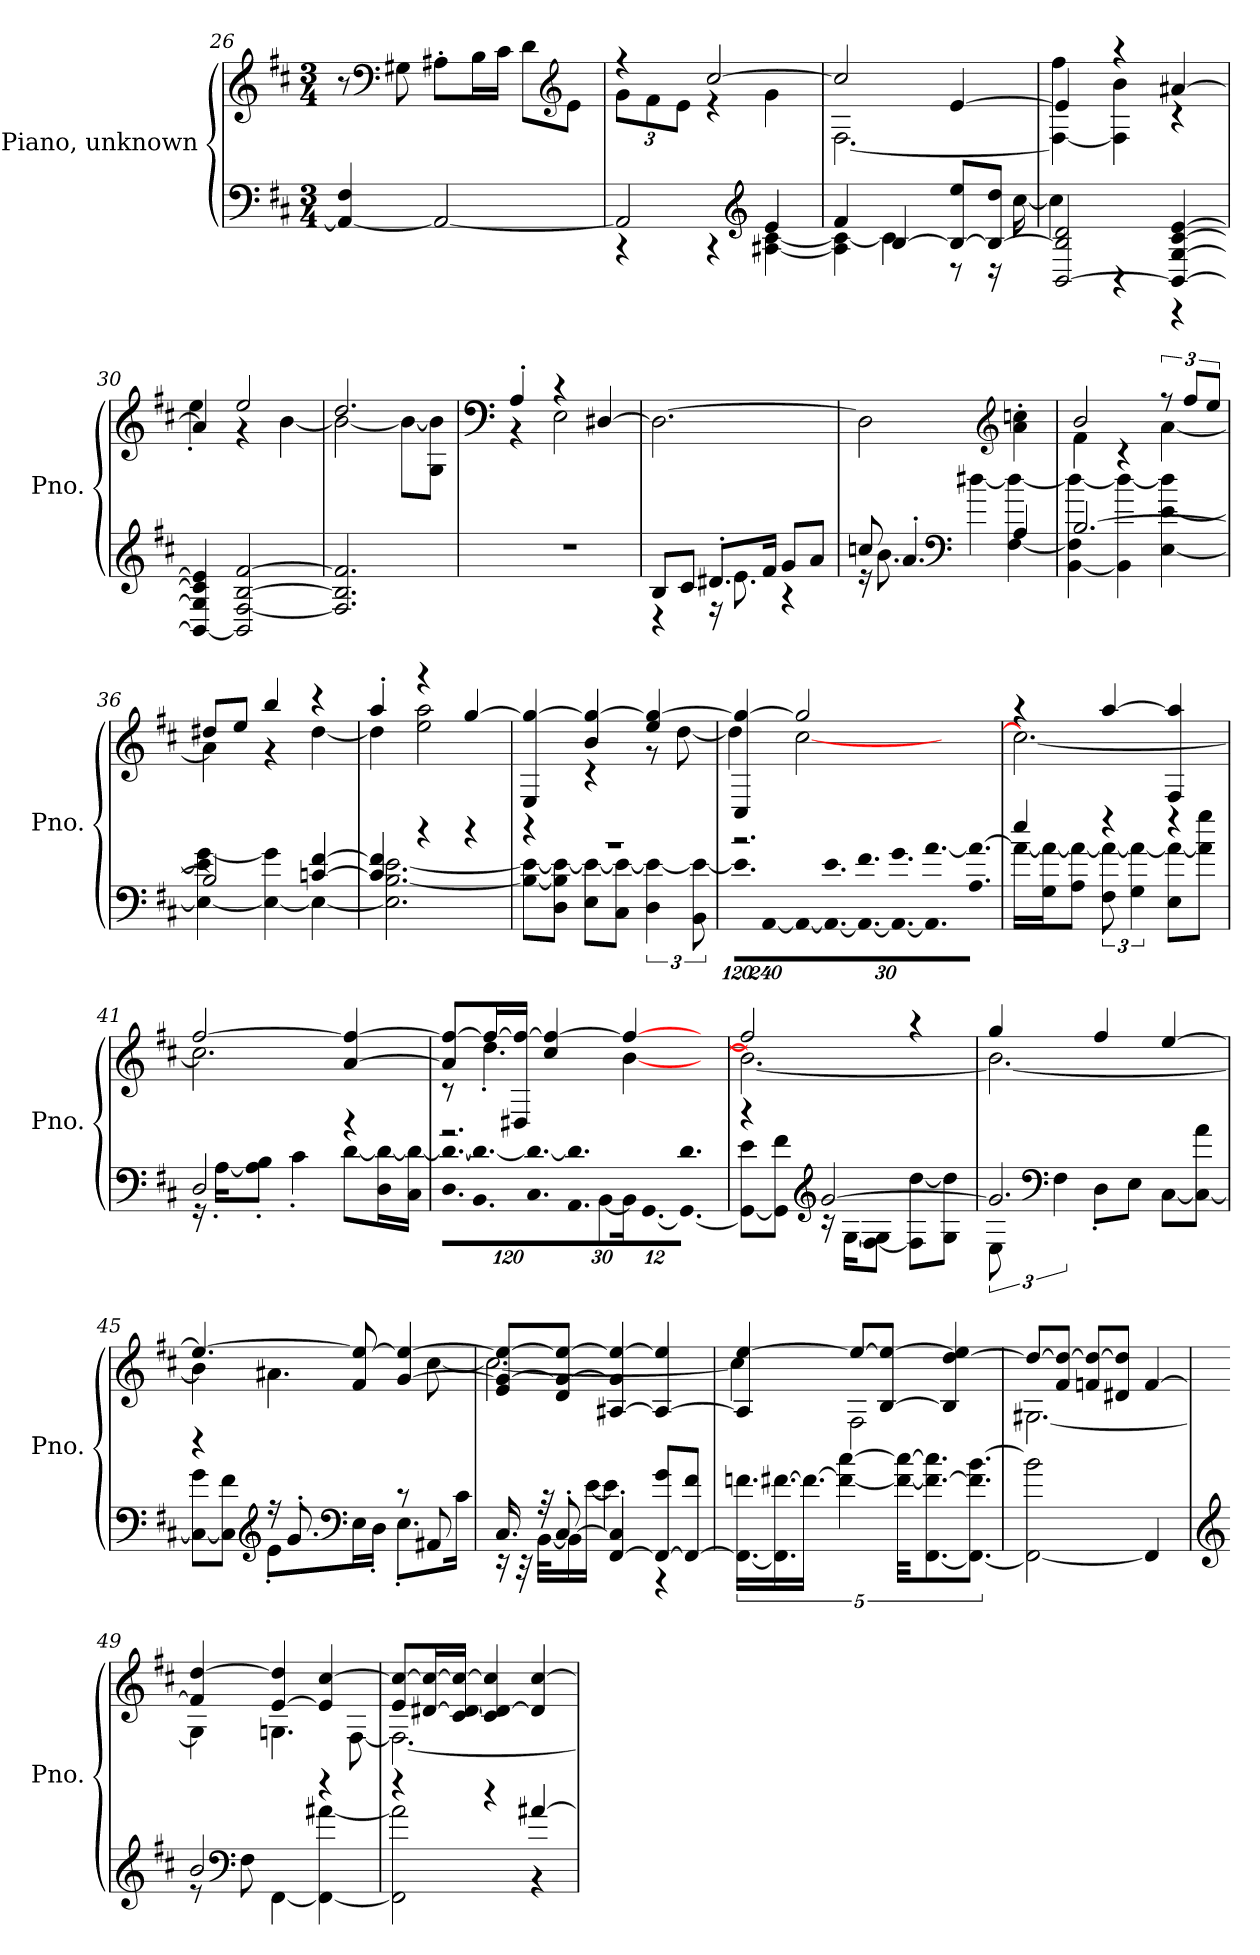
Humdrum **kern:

**kern	**kern
*part1	*part1
*staff2	*staff1
*I"Piano, unknown	*
*I'Pno.	*
*clefF4	*clefG2
*k[f#c#]	*k[f#c#]
*M3/4	*M3/4
=26	=26
4AA#/_ 4F#/	8r
*	*clefF4
.	8G#X\
2AA#/_	8A#X'\L
.	16B\L
.	16c#\JJ
.	8d\L
*	*clefG2
.	8e\J
=27	=27
*^	*^
*	*	*	*Xbrackettup
2AA#/]	4r	4r	12g\L
.	.	.	12f#\
.	.	.	12e\J
.	4r	[2cc#/	4r
*clefG2	*	*	*
4e/	[4A#X\ [4c#\	.	4g\
!!LO:LB:g=z	!!
=28	=28	=28	=28
4f#/	4A#\] 4c#\_	2cc#/]	[2.F#\
[4B/	4c#\]	.	.
8B/_ 8ee/L	8r	[4e/	.
8B/_ 8dd/J	16r	.	.
.	[16cc#\	.	.
=29	=29	=29	=29
[2BB/ 2B/] 2d/	4cc#\]	4e/]	4F#\_ 4ff#\
.	4r	4r	4F#\] 4b\
4BB/_ [4G/ [4c#/ [4e/	4r	[4a#X/	4r
*v	*v	*	*
=30	=30	=30
4BB/_ 4G/] 4c#/] 4e/]	4a#/]	4ee'\
2BB/] [2F#/ [2B/ [2f#/	2ee/	4r
.	.	[4b\
=31	=31	=31
2.F#/] 2.B/] 2.f#/]	2.dd/	2b\_
.	.	8b\L_
.	.	8G\ 8b\]J
=32	=32	=32
*	*clefF4	*
2.r	4A'/	4r
.	4r	2E\
.	[4D#X/	.
*	*v	*v
=33	=33
*^	*
8B/L	4r	2.D#\_
8c#/J	.	.
8.d#X'/L	16r	.
.	8.e\	.
16f#/Jk	.	.
8g/L	4r	.
8a/J	.	.
!!LO:PB:g=z
=34	=34	=34
8ccn/	16r	2D#\]
.	8.b\	.
4.a'/	.	.
*clefF4	*	*
.	[4dd#X\	.
*	*	*clefG2
4A/	[4F#\ 4dd#\_	4a\' 4ccn\'
=35	=35	=35
*	*	*^
[2.B/	[4BB\ 4F#\] 4dd#\_	2b/	4f#\
.	4BB\] 4dd#\_	.	4r
*	*	*brackettup	*
.	[4E\ [4e\ 4dd#\]	12r	[4a\
.	.	12ff#/L	.
.	.	12ee/J	.
=36	=36	=36	=36
2B/]	4E\_ 4e\] [4g\	8dd#X/L	4a\]
.	.	8ee/J	.
.	4E\_ 4g\]	4bb/	4r
[4cn/ [4f#/	4E\_	4r	[4dd#\
=37	=37	=37	=37
4c/] 4f#/]	2.E\] [2.B\ [2.e\	4aa'/	4dd#\]
4r	.	4r	2ee\ 2aa\
4r	.	[4gg/	.
=38	=38	=38	=38
2.r	8B\_ 8e\_L	4E/ 4gg/_	4r
.	8D\ 8B\] 8e\_J	.	.
.	8E\ 8e\_L	4b/ 4gg/_	4r
.	8C#\ 8e\_J	.	.
.	6D\ 6e\_	4ee/ 4gg/_	8r
.	.	.	[8dd\
.	12BB\ 12e\_	.	.
!!LO:LB:g=z	!!
=39	=39	=39	=39
*	*Xbrackettup	*	*
!	!LO:N:vis=16.	!	!
2.r	960%103e\KL]	4C#/ 4gg/_	4dd\]
!	!LO:N:vis=8	!	!
.	[960%137AA\	.	.
!	!LO:N:vis=64	!	!
.	960%17AA\KLL_	2gg/]	[2cc#\
!	!LO:N:vis=32.	!	!
.	1920%103AA\_ 1920%103e\J	.	.
!	!LO:N:vis=16.	!	!
.	960%103AA\_ 960%103f#\	.	.
!	!LO:N:vis=16.	!	!
.	960%103AA\_ 960%103g\	.	.
!	!LO:N:vis=16.	!	!
.	960%103AA\] [960%103a\	.	.
!	!LO:N:vis=16.	!	!
.	960%103A\ 960%103a\_JJ	.	.
1920ryy	.	1920ryy	1920ryy
=40	=40	=40	=40
4ee/	16a\LL_	4r	2.cc#\_
.	16G\ 16a\_J	.	.
.	8A\ 8a\_J	.	.
*	*brackettup	*	*
4r	12F#\ 12a\_	[4aa/	.
.	6G\ 6a\_	.	.
4r	8E\ 8a\_L	4F#/ 4aa/]	.
.	8a\] 8gg\J	.	.
=41	=41	=41	=41
2D/	16r	[2ff#/	2.cc#\]
.	[16A'\KL	.	.
.	8A\]' 8B\'J	.	.
.	4c#'\	.	.
4r	[8d\L	[4a/ 4ff#/_	.
.	16D\ 16d\_L	.	.
.	16C#\ 16d\_JJ	.	.
!!LO:LB:g=z	!!
=42	=42	=42	=42
*	*Xbrackettup	*	*
!	!LO:N:vis=16.	!	!
2.r	960%103D\ 960%103d\_LL	8a/] 8ff#/_L	8r
!	!LO:N:vis=16.	!	!
.	960%103BB\ 960%103d\_	.	.
.	.	16ff#/L_	4.dd'\
.	.	16D#X/ 16ff#/_JJ	.
!	!LO:N:vis=16.	!	!
.	960%103C#\ 960%103d\_	.	.
.	.	4cc#/ 4ff#/_	.
!	!LO:N:vis=16.	!	!
.	960%103AA\ 960%103d\]	.	.
.	[240%17BB\	.	.
.	192%7BB\]	4ff#/_	[4b\
!	!LO:N:vis=16.	!	!
.	[960%103GG\	.	.
!	!LO:N:vis=16.	!	!
.	960%103GG\_ 960%103d\JJ	.	.
960ryy	.	960ryy	960ryy
=43	=43	=43	=43
4r	8GG\_ 8e\L	2ff#/]	2.b\_
.	8GG\] 8f#\J	.	.
*clefG2	*	*	*
[2g/	16r	.	.
.	[16G\KL	.	.
.	[8F#\ 8G\]J	.	.
.	8F#\] [8dd\L	4r	.
.	8G\ 8dd\]J	.	.
=44	=44	=44	=44
*	*brackettup	*	*
2.g/]	12E\	4gg/	2.b\_
*clefF4	*	*	*
.	6F#\	.	.
.	8D'\L	4ff#/	.
.	8E\J	.	.
.	[8C#\L	[4ee/	.
.	8C#\_ 8a\J	.	.
!!LO:LB:g=z	!!
=45	=45	=45	=45
4r	8C#\_ 8g\L	4.ee/_	4b\]
.	8C#\] 8f#\J	.	.
*clefG2	*	*	*
16r	8e'\L	.	4.a#X\
8.g'/	.	.	.
*clefF4	*	*	*
.	16E\L	8f#/ 8ee/_	.
.	16D'\JJ	.	.
8r	8.E'\L	[4g/ 4ee/_	.
8AA#X/	.	.	[8cc#\
.	16c#\Jk	.	.
=46	=46	=46	=46
16.C#/	16r	8e/ 8g/_ 8ee/_L	2.cc#\_
.	32r	.	.
32r	[32BB\KLL	.	.
[8C#'/	16BB\]	8d/ 8g/_ 8ee/_J	.
.	[16e\JJ	.	.
[4FF#/' 4C#/]'	4e\]	[4A#X/ 4g/] 4ee/_	.
8FF#/_ 8g/L	4r	4A#/_ 4ee/]	.
8FF#/_ 8f#/J	.	.	.
*v	*v	*	*
=47	=47	=47
20.FF#\_ 20.fn\LL	4A#/] [4ee/	4cc#\]
20.FF#\] [20.f#X\	.	.
20.f#\JJ_	.	.
5f#\_ [5cc#\	.	.
.	8ee/L_	2F#\
.	[8B/ 8ee/_J	.
40f#\_ 40cc#\_KKL	.	.
[10.FF#\ 10.f#\_ 10.cc#\]	.	.
.	4B/] [4dd/ 4ee/]	.
10.FF#\_ 10.f#\] [10.b\J	.	.
!!LO:LB:g=z	!!
=48	=48	=48
2FF#\_ 2b\]	8dd/L_	[2.G#X\
.	8f#/ 8dd/_J	.
.	8fn/ 8dd/_L	.
.	8d#X/ 8dd/]J	.
4FF#/]	[4f/	.
=49	=49	=49
*clefG2	*	*
*^	*	*
2b/	8r	4f/] [4dd/	4G#\]
*clefF4	*	*	*
.	8F#\	.	.
.	[4FF#\	[4e/ 4dd/]	4.Gn\
4r	4FF#\_ [4a#X\	4e/] [4cc#/	.
.	.	.	[8F#\
=50	=50	=50	=50
4r	2FF#\] 2a#\]	8e/ 8cc#/_L	2.F#\_
.	.	[16d#X/ 16cc#/_L	.
.	.	[16c#/ 16d#/] 16cc#/_JJ	.
4r	.	4c#/] [4d#/ 4cc#/]	.
[4a#X/	4r	4d#/] [4cc#/	.
*v	*v	*	*
*	*v	*v
=	=
*-	*-
